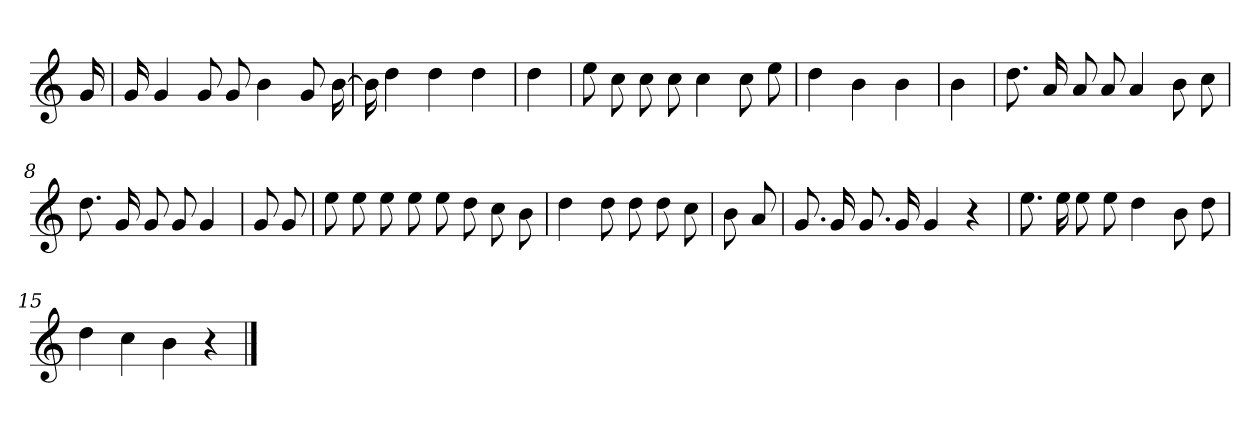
**kern
*part1
*staff1
*clefG2
*k[]
=
16g
=1
16g
4g
8g
8g
4b
8g
[16b
=2
16b]
4dd
4dd
4dd
=3
4dd
=4
8ee
8cc
8cc
8cc
4cc
8cc
8ee
=5
4dd
4b
4b
=6
4b
=7
8.dd
16a
8a
8a
4a
8b
8cc
=8
8.dd
16g
8g
8g
4g
=9
8g
8g
=10
8ee
8ee
8ee
8ee
8ee
8dd
8cc
8b
=11
4dd
8dd
8dd
8dd
8cc
=12
8b
8a
=13
8.g
16g
8.g
16g
4g
4r
=14
8.ee
16ee
8ee
8ee
4dd
8b
8dd
=15
4dd
4cc
4b
4r
==
*-
